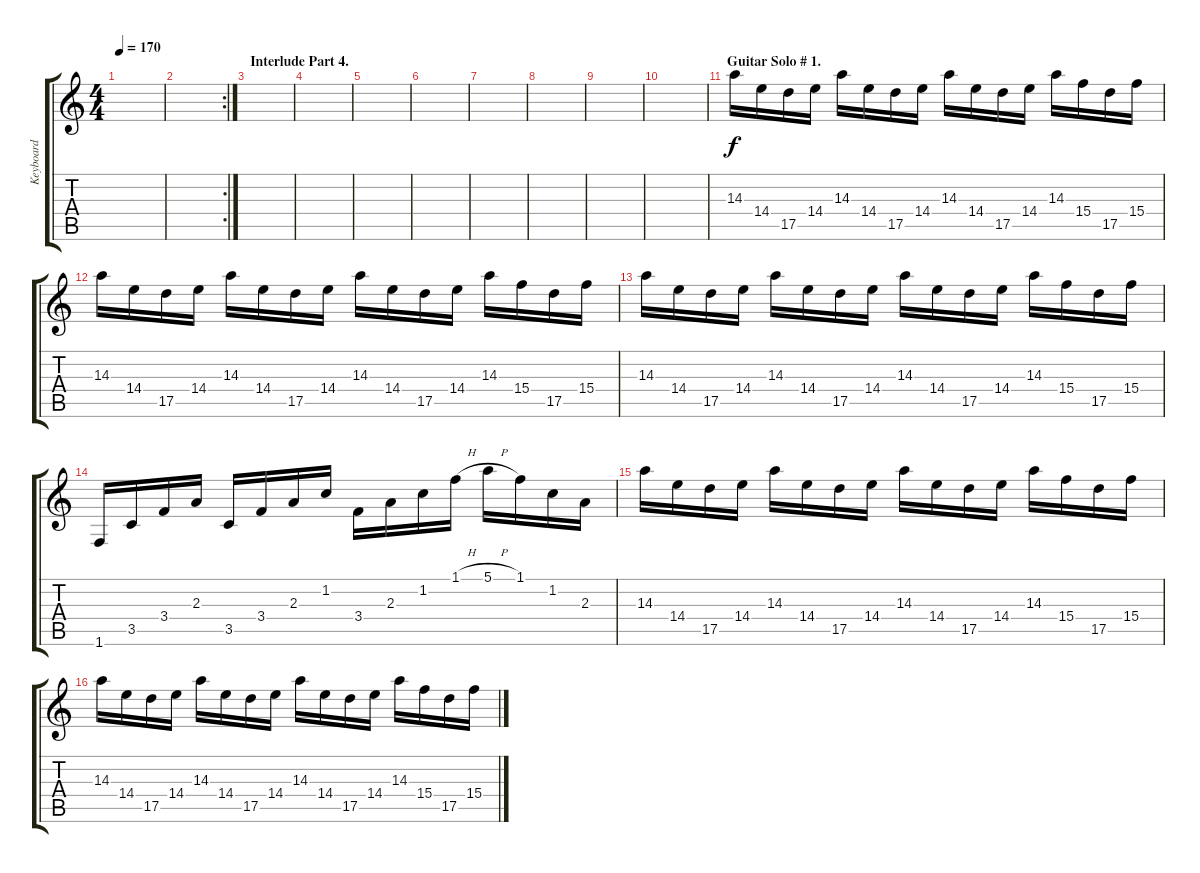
\track ("Keyboard" "Keyboard") {instrument harpsichord}
\staff {score tabs}
\tuning (E5 B4 G4 D4 A3 E3) {hide}
\ts (4 4)
\tempo 170
\clef g2
\ks c
|
\rc 2
|
\section ("" "Interlude Part 4.")
|
|
|
|
|
|
|
|
\section ("" "Guitar Solo # 1.")
14.3.16 14.4.16 17.5.16 14.4.16 14.3.16 14.4.16 17.5.16 14.4.16 14.3.16 14.4.16 17.5.16 14.4.16 14.3.16 15.4.16 17.5.16 15.4.16 |
14.3.16 14.4.16 17.5.16 14.4.16 14.3.16 14.4.16 17.5.16 14.4.16 14.3.16 14.4.16 17.5.16 14.4.16 14.3.16 15.4.16 17.5.16 15.4.16 |
14.3.16 14.4.16 17.5.16 14.4.16 14.3.16 14.4.16 17.5.16 14.4.16 14.3.16 14.4.16 17.5.16 14.4.16 14.3.16 15.4.16 17.5.16 15.4.16 |
1.6.16 3.5.16 3.4.16 2.3.16 3.5.16 3.4.16 2.3.16 1.2.16 3.4.16 2.3.16 1.2.16 1.1{h}.16 5.1{h}.16 1.1.16 1.2.16 2.3.16 |
14.3.16 14.4.16 17.5.16 14.4.16 14.3.16 14.4.16 17.5.16 14.4.16 14.3.16 14.4.16 17.5.16 14.4.16 14.3.16 15.4.16 17.5.16 15.4.16 |
14.3.16 14.4.16 17.5.16 14.4.16 14.3.16 14.4.16 17.5.16 14.4.16 14.3.16 14.4.16 17.5.16 14.4.16 14.3.16 15.4.16 17.5.16 15.4.16
